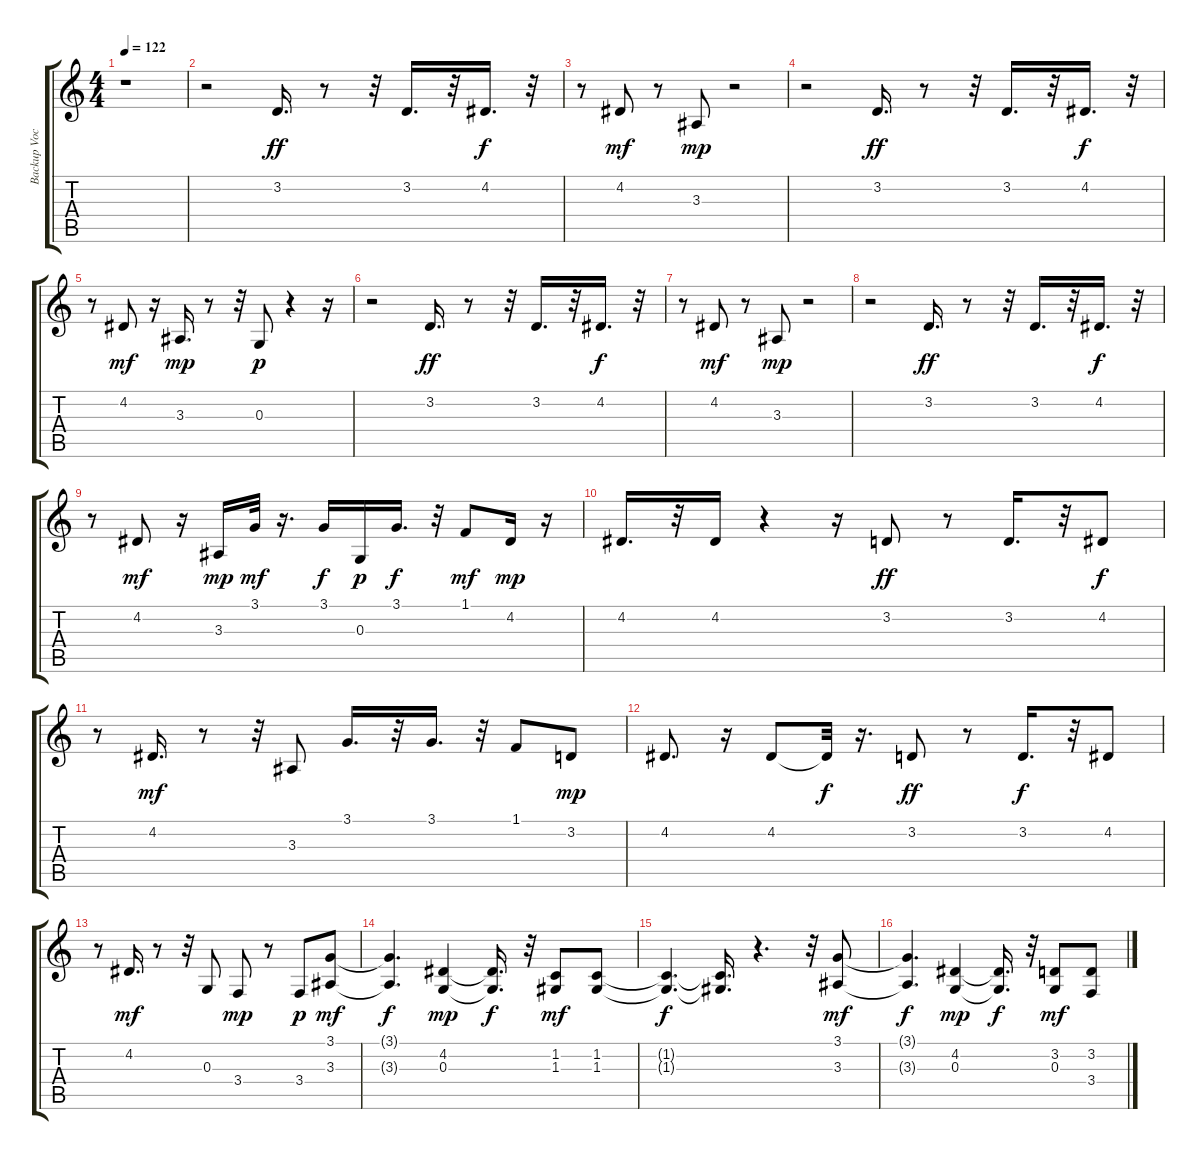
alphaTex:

\track ("Backup Vocals" "Backup Voc") {instrument lead3calliope}
\staff {score tabs}
\tuning (E4 B3 G3 D3 A2 E2) {hide}
\ts (4 4)
\tempo 122
\clef g2
\ks c
r.1{dy f} |
r.2 3.2.16{d dy ff} r.8 r.32 3.2.16{d} r.32 4.2.16{d dy f} r.32 |
r.8 4.2.8{dy mf} r.8 3.3.8{dy mp} r.2 |
r.2 3.2.16{d dy ff} r.8 r.32 3.2.16{d} r.32 4.2.16{d dy f} r.32 |
r.8 4.2.8{dy mf} r.16 3.3.16{d dy mp} r.8 r.32 0.3.8{dy p} r.4 r.16 |
r.2 3.2.16{d dy ff} r.8 r.32 3.2.16{d} r.32 4.2.16{d dy f} r.32 |
r.8 4.2.8{dy mf} r.8 3.3.8{dy mp} r.2 |
r.2 3.2.16{d dy ff} r.8 r.32 3.2.16{d} r.32 4.2.16{d dy f} r.32 |
r.8 4.2.8{dy mf} r.16 3.3.16{dy mp} 3.1.32{dy mf} r.16{d} 3.1.16{dy f} 0.3.16{dy p} 3.1.16{d dy f} r.32 1.1.8{dy mf} 4.2.16{dy mp} r.16 |
4.2.16{d} r.32 4.2.16 r.4 r.16 3.2.8{dy ff} r.8 3.2.16{d} r.32 4.2.8{dy f} |
r.8 4.2.16{d dy mf} r.8 r.32 3.3.8 3.1.16{d} r.32 3.1.16{d} r.32 1.1.8 3.2.8{dy mp} |
4.2.8{d} r.16 4.2.8 4.2{t}.32{dy f} r.16{d} 3.2.8{dy ff} r.8 3.2.16{d dy f} r.32 4.2.8 |
r.8 4.2.16{d dy mf balance 14} r.8 r.32 0.3.8{balance 14} 3.4.8{dy mp} r.8 3.4.8{dy p} (3.1 3.3).8{dy mf balance 9} |
(3.1{t} 3.3{t}).4{d dy f} (4.2 0.3).4{dy mp} (4.2{t} 0.3{t}).16{d dy f} r.32 (1.2 1.3).8{dy mf} (1.2 1.3).8 |
(1.2{t} 1.3{t}).4{d dy f} (1.2{t} 1.3{t}).16{d} r.4{d} r.32 (3.1 3.3).8{dy mf} |
(3.1{t} 3.3{t}).4{d dy f} (4.2 0.3).4{dy mp} (4.2{t} 0.3{t}).16{d dy f} r.32 (3.2 0.3).8{dy mf} (3.2 3.4).8
